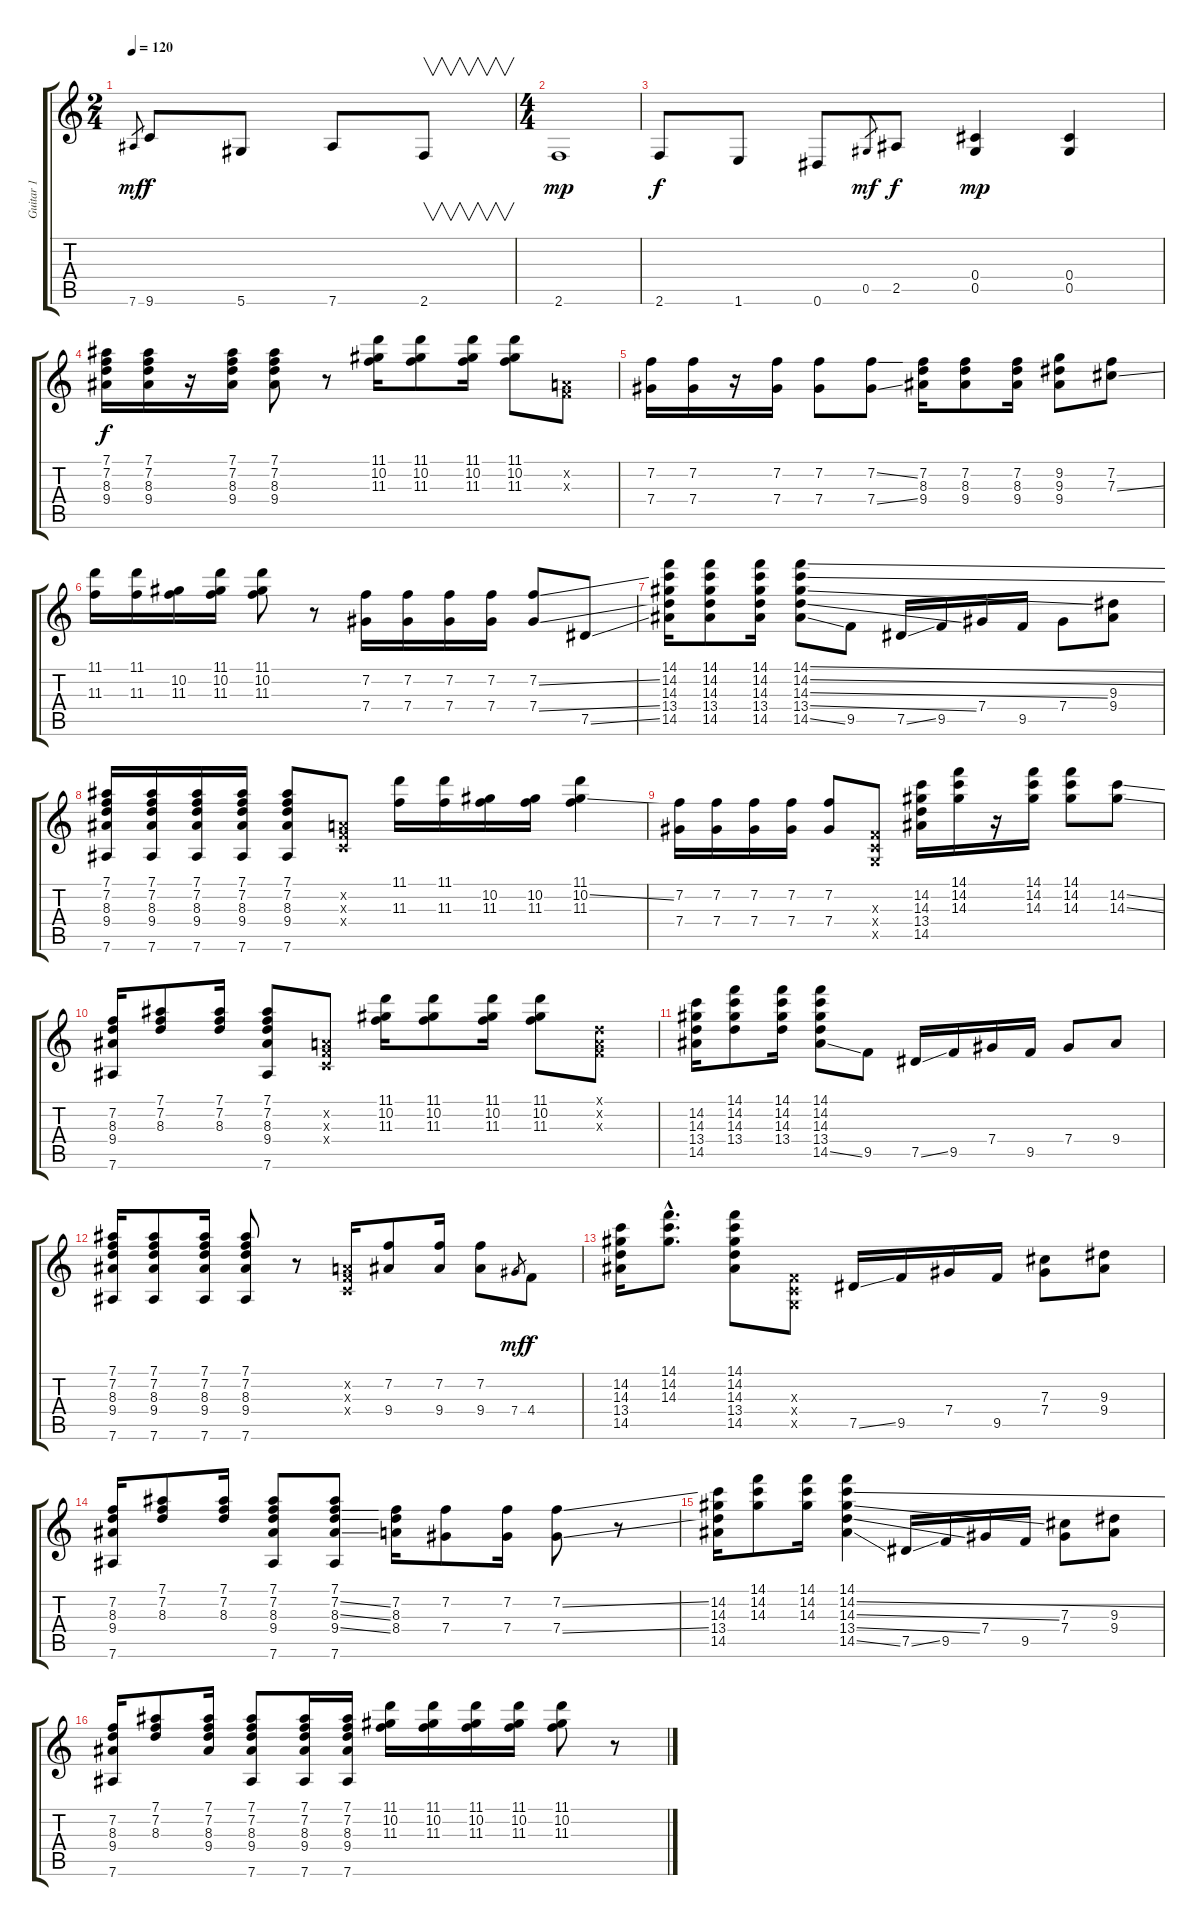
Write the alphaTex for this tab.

\track ("Guitar 1" "Guitar 1") {instrument acousticguitarsteel}
\staff {score tabs}
\tuning (Eb4 Bb3 Gb3 Db3 Ab2 Eb2) {hide}
\ts (2 4)
\tempo 120
\clef g2
\ks c
7.6.8{gr dy mf} 9.6.8{dy f} 5.6.8 7.6.8 2.6.8{v} |
\ts (4 4)
2.6.1{dy mp} |
2.6.8{dy f} 1.6.8 0.6.8 0.5.8{gr dy mf} 2.5.8{dy f} (0.4 0.5).4{dy mp} (0.4 0.5).4 |
(7.1 7.2 8.3 9.4).16{dy f} (7.1 7.2 8.3 9.4).16 r.16 (7.1 7.2 8.3 9.4).16 (7.1 7.2 8.3 9.4).8 r.8 (11.1 10.2 11.3).16 (11.1 10.2 11.3).8 (11.1 10.2 11.3).16 (11.1 10.2 11.3).8 (-1.2{x} -1.3{x}).8 |
(7.2 7.4).16 (7.2 7.4).16 r.16 (7.2 7.4).16 (7.2 7.4).8 (7.2{ss} 7.4{ss}).8 (7.2 8.3 9.4).16 (7.2 8.3 9.4).8 (7.2 8.3 9.4).16 (9.2 9.3 9.4).8 (7.2 7.3{ss}).8 |
(11.1 11.3).16 (11.1 11.3).16 (10.2 11.3).16 (11.1 10.2 11.3).16 (11.1 10.2 11.3).8 r.8 (7.2 7.4).16 (7.2 7.4).16 (7.2 7.4).16 (7.2 7.4).16 (7.2{ss} 7.4{ss}).8 7.5{ss}.8 |
(14.1 14.2 14.3 13.4 14.5).16 (14.1 14.2 14.3 13.4 14.5).8 (14.1 14.2 14.3 13.4 14.5).16 (14.1{ss} 14.2{ss} 14.3{ss} 13.4{ss} 14.5{ss}).8 9.5.8 7.5{ss}.16 9.5.16 7.4.16 9.5.16 7.4.8 (9.3 9.4).8 |
(7.1 7.2 8.3 9.4 7.6).16 (7.1 7.2 8.3 9.4 7.6).16 (7.1 7.2 8.3 9.4 7.6).16 (7.1 7.2 8.3 9.4 7.6).16 (7.1 7.2 8.3 9.4 7.6).8 (-1.2{x} -1.3{x} -1.4{x}).8 (11.1 11.3).16 (11.1 11.3).16 (10.2 11.3).16 (10.2 11.3).16 (11.1 10.2{ss} 11.3).4 |
(7.2 7.4).16 (7.2 7.4).16 (7.2 7.4).16 (7.2 7.4).16 (7.2 7.4).8 (-1.3{x} -1.4{x} -1.5{x}).8 (14.2 14.3 13.4 14.5).16 (14.1 14.2 14.3).16 r.16 (14.1 14.2 14.3).16 (14.1 14.2 14.3).8 (14.2{ss} 14.3{ss}).8 |
(7.2 8.3 9.4 7.6).16 (7.1 7.2 8.3).8 (7.1 7.2 8.3).16 (7.1 7.2 8.3 9.4 7.6).8 (-1.2{x} -1.3{x} -1.4{x}).8 (11.1 10.2 11.3).16 (11.1 10.2 11.3).8 (11.1 10.2 11.3).16 (11.1 10.2 11.3).8 (-1.1{x} -1.2{x} -1.3{x}).8 |
(14.2 14.3 13.4 14.5).16 (14.1 14.2 14.3 13.4).8 (14.1 14.2 14.3 13.4).16 (14.1 14.2 14.3 13.4 14.5{ss}).8 9.5.8 7.5{ss}.16 9.5.16 7.4.16 9.5.16 7.4.8 9.4.8 |
(7.1 7.2 8.3 9.4 7.6).16 (7.1 7.2 8.3 9.4 7.6).8 (7.1 7.2 8.3 9.4 7.6).16 (7.1 7.2 8.3 9.4 7.6).8 r.8 (-1.2{x} -1.3{x} -1.4{x}).16 (7.2 9.4).8 (7.2 9.4).16 (7.2 9.4).8 7.4.8{gr dy mf} 4.4.8{dy f} |
(14.2 14.3 13.4 14.5).16 (14.1{hac} 14.2{hac} 14.3{hac}).8{d} (14.1 14.2 14.3 13.4 14.5).8 (-1.3{x} -1.4{x} -1.5{x}).8 7.5{ss}.16 9.5.16 7.4.16 9.5.16 (7.3 7.4).8 (9.3 9.4).8 |
(7.2 8.3 9.4 7.6).16 (7.1 7.2 8.3).8 (7.1 7.2 8.3).16 (7.1 7.2 8.3 9.4 7.6).8 (7.1 7.2{ss} 8.3{ss} 9.4{ss} 7.6).8 (7.2 8.3 8.4).16 (7.2 7.4).8 (7.2 7.4).16 (7.2{ss} 7.4{ss}).8 r.8 |
(14.2 14.3 13.4 14.5).16 (14.1 14.2 14.3).8 (14.1 14.2 14.3).16 (14.1 14.2{ss} 14.3{ss} 13.4{ss} 14.5{ss}).4 7.5{ss}.16 9.5.16 7.4.16 9.5.16 (7.3 7.4).8 (9.3 9.4).8 |
(7.2 8.3 9.4 7.6).16 (7.1 7.2 8.3).8 (7.1 7.2 8.3 9.4).16 (7.1 7.2 8.3 9.4 7.6).8 (7.1 7.2 8.3 9.4 7.6).16 (7.1 7.2 8.3 9.4 7.6).16 (11.1 10.2 11.3).16 (11.1 10.2 11.3).16 (11.1 10.2 11.3).16 (11.1 10.2 11.3).16 (11.1 10.2 11.3).8 r.8
